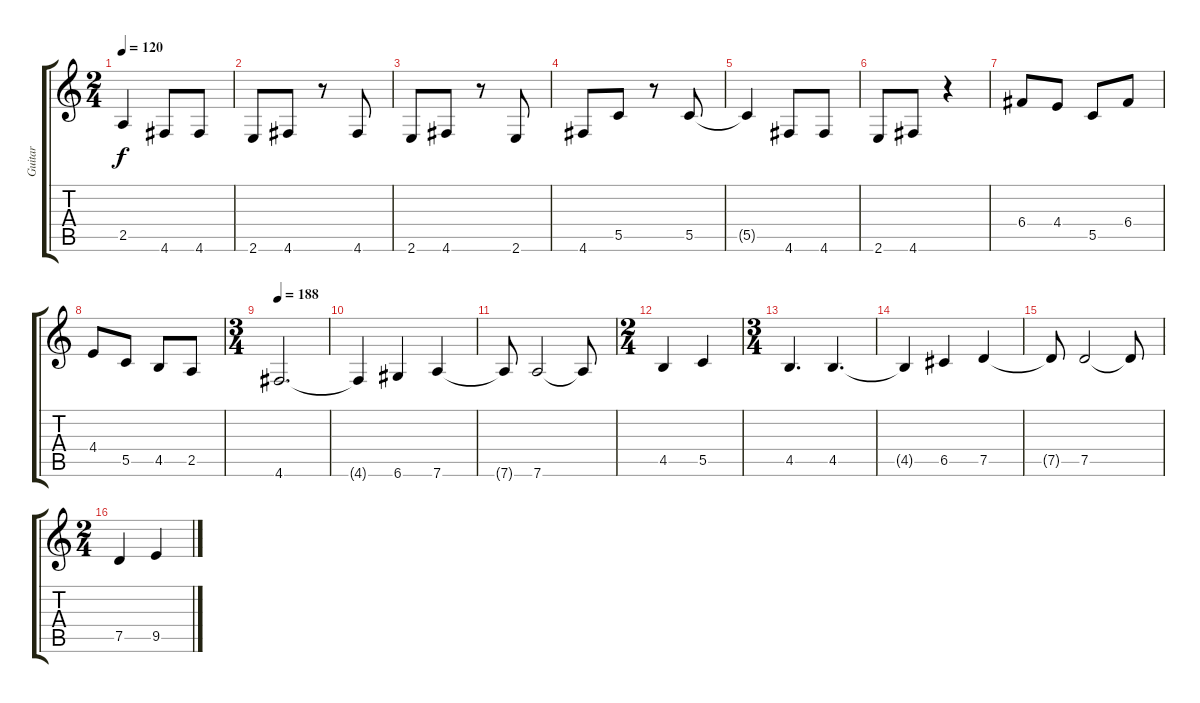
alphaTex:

\track ("Guitar" "Guitar") {instrument distortionguitar}
\staff {score tabs}
\tuning (D4 A3 F3 C3 G2 D2) {hide}
\ts (2 4)
\tempo 120
\clef g2
\ks c
2.5{t}.4{dy f} 4.6.8 4.6.8 |
2.6.8 4.6.8 r.8 4.6.8 |
2.6.8 4.6.8 r.8 2.6.8 |
4.6.8 5.5.8 r.8 5.5.8 |
5.5{t}.4 4.6.8 4.6.8 |
2.6.8 4.6.8 r.4 |
6.4.8 4.4.8 5.5.8 6.4.8 |
4.4.8 5.5.8 4.5.8 2.5.8 |
\ts (3 4)
\tempo 188
4.6.2{d volume 16} |
4.6{t}.4 6.6.4 7.6.4 |
7.6{t}.8 7.6.2 7.6{t}.8 |
\ts (2 4)
4.5.4 5.5.4 |
\ts (3 4)
4.5.4{d} 4.5.4{d} |
4.5{t}.4 6.5.4 7.5.4 |
7.5{t}.8 7.5.2 7.5{t}.8 |
\ts (2 4)
7.5.4 9.5.4
